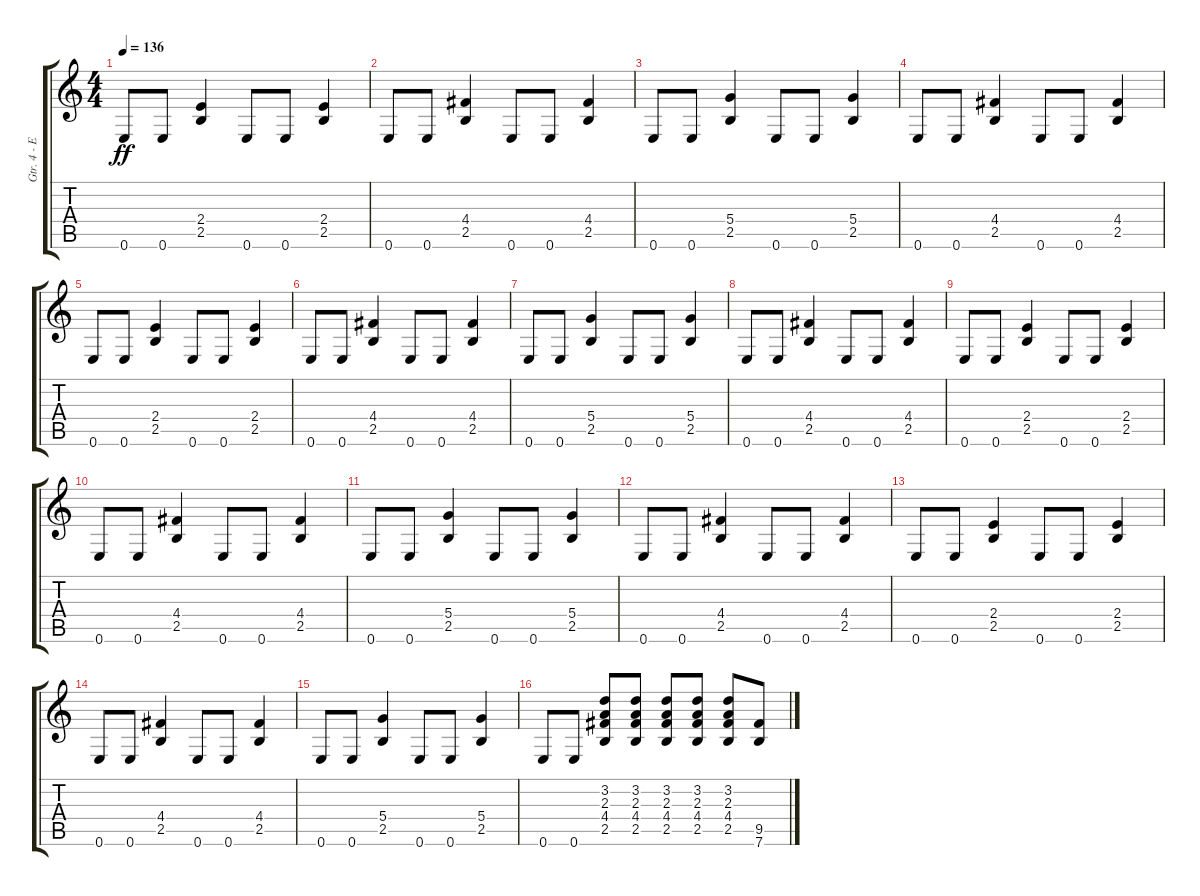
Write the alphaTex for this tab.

\track ("Gtr. 4 - Electric" "Gtr. 4 - E") {instrument distortionguitar}
\staff {score tabs}
\tuning (E4 B3 G3 D3 A2 E2) {hide}
\ts (4 4)
\tempo 136
\clef g2
\ks c
0.6.8{dy ff} 0.6.8 (2.4 2.5).4 0.6.8 0.6.8 (2.4 2.5).4 |
0.6.8 0.6.8 (4.4 2.5).4 0.6.8 0.6.8 (4.4 2.5).4 |
0.6.8 0.6.8 (5.4 2.5).4 0.6.8 0.6.8 (5.4 2.5).4 |
0.6.8 0.6.8 (4.4 2.5).4 0.6.8 0.6.8 (4.4 2.5).4 |
0.6.8 0.6.8 (2.4 2.5).4 0.6.8 0.6.8 (2.4 2.5).4 |
0.6.8 0.6.8 (4.4 2.5).4 0.6.8 0.6.8 (4.4 2.5).4 |
0.6.8 0.6.8 (5.4 2.5).4 0.6.8 0.6.8 (5.4 2.5).4 |
0.6.8 0.6.8 (4.4 2.5).4 0.6.8 0.6.8 (4.4 2.5).4 |
0.6.8 0.6.8 (2.4 2.5).4 0.6.8 0.6.8 (2.4 2.5).4 |
0.6.8 0.6.8 (4.4 2.5).4 0.6.8 0.6.8 (4.4 2.5).4 |
0.6.8 0.6.8 (5.4 2.5).4 0.6.8 0.6.8 (5.4 2.5).4 |
0.6.8 0.6.8 (4.4 2.5).4 0.6.8 0.6.8 (4.4 2.5).4 |
0.6.8 0.6.8 (2.4 2.5).4 0.6.8 0.6.8 (2.4 2.5).4 |
0.6.8 0.6.8 (4.4 2.5).4 0.6.8 0.6.8 (4.4 2.5).4 |
0.6.8 0.6.8 (5.4 2.5).4 0.6.8 0.6.8 (5.4 2.5).4 |
0.6.8 0.6.8 (3.2 2.3 4.4 2.5).8 (3.2 2.3 4.4 2.5).8 (3.2 2.3 4.4 2.5).8 (3.2 2.3 4.4 2.5).8 (3.2 2.3 4.4 2.5).8 (9.5 7.6).8
